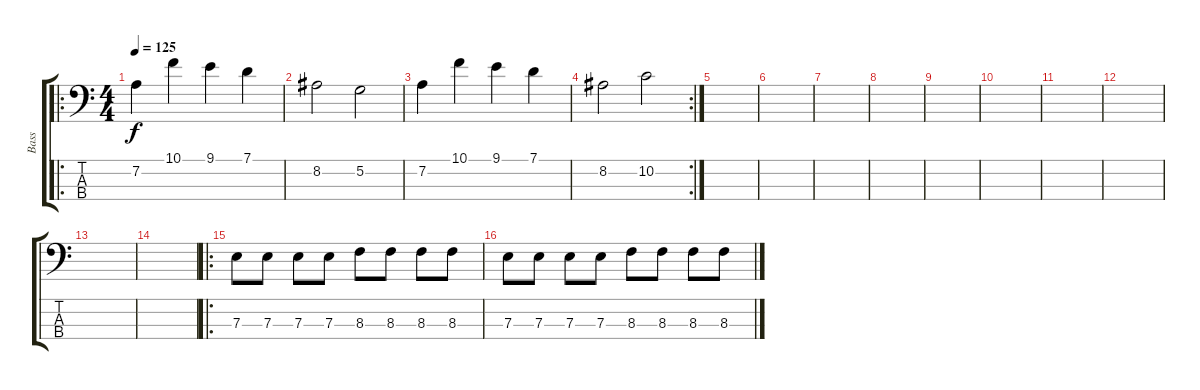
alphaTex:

\track ("Bass" "Bass") {instrument electricbassfinger}
\staff {score tabs}
\tuning (G2 D2 A1 E1) {hide}
\ro
\ts (4 4)
\tempo 125
\clef f4
\ks c
7.2.4{dy f} 10.1.4 9.1.4 7.1.4 |
8.2.2 5.2.2 |
7.2.4 10.1.4 9.1.4 7.1.4 |
\rc 2
8.2.2 10.2.2 |
|
|
|
|
|
|
|
|
|
|
\ro
7.3.8 7.3.8 7.3.8 7.3.8 8.3.8 8.3.8 8.3.8 8.3.8 |
7.3.8 7.3.8 7.3.8 7.3.8 8.3.8 8.3.8 8.3.8 8.3.8
